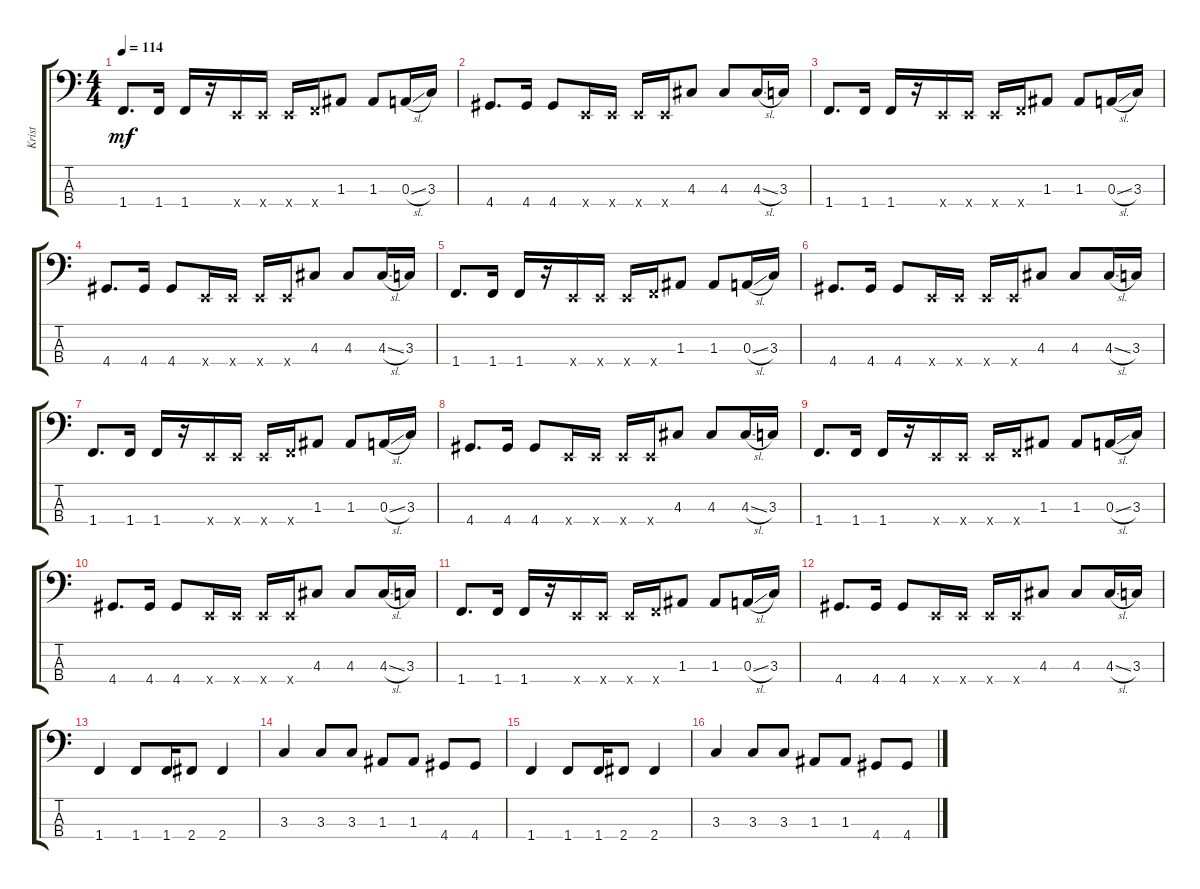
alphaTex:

\track ("Krist" "Krist") {instrument electricbasspick}
\staff {score tabs}
\tuning (G2 D2 A1 E1) {hide}
\ts (4 4)
\tempo 114
\clef f4
\ks c
1.4.8{d dy mf} 1.4.16 1.4.16 r.16 0.4{x}.16 0.4{x}.16 0.4{x}.16 1.4{x}.16 1.3.8 1.3.8 0.3{sl}.16 3.3.16 |
4.4.8{d} 4.4.16 4.4.8 0.4{x}.16 0.4{x}.16 0.4{x}.16 0.4{x}.16 4.3.8 4.3.8 4.3{sl}.16 3.3.16 |
1.4.8{d} 1.4.16 1.4.16 r.16 0.4{x}.16 0.4{x}.16 0.4{x}.16 1.4{x}.16 1.3.8 1.3.8 0.3{sl}.16 3.3.16 |
4.4.8{d} 4.4.16 4.4.8 0.4{x}.16 0.4{x}.16 0.4{x}.16 0.4{x}.16 4.3.8 4.3.8 4.3{sl}.16 3.3.16 |
1.4.8{d} 1.4.16 1.4.16 r.16 0.4{x}.16 0.4{x}.16 0.4{x}.16 1.4{x}.16 1.3.8 1.3.8 0.3{sl}.16 3.3.16 |
4.4.8{d} 4.4.16 4.4.8 0.4{x}.16 0.4{x}.16 0.4{x}.16 0.4{x}.16 4.3.8 4.3.8 4.3{sl}.16 3.3.16 |
1.4.8{d} 1.4.16 1.4.16 r.16 0.4{x}.16 0.4{x}.16 0.4{x}.16 1.4{x}.16 1.3.8 1.3.8 0.3{sl}.16 3.3.16 |
4.4.8{d} 4.4.16 4.4.8 0.4{x}.16 0.4{x}.16 0.4{x}.16 0.4{x}.16 4.3.8 4.3.8 4.3{sl}.16 3.3.16 |
1.4.8{d} 1.4.16 1.4.16 r.16 0.4{x}.16 0.4{x}.16 0.4{x}.16 1.4{x}.16 1.3.8 1.3.8 0.3{sl}.16 3.3.16 |
4.4.8{d} 4.4.16 4.4.8 0.4{x}.16 0.4{x}.16 0.4{x}.16 0.4{x}.16 4.3.8 4.3.8 4.3{sl}.16 3.3.16 |
1.4.8{d} 1.4.16 1.4.16 r.16 0.4{x}.16 0.4{x}.16 0.4{x}.16 1.4{x}.16 1.3.8 1.3.8 0.3{sl}.16 3.3.16 |
4.4.8{d} 4.4.16 4.4.8 0.4{x}.16 0.4{x}.16 0.4{x}.16 0.4{x}.16 4.3.8 4.3.8 4.3{sl}.16 3.3.16 |
1.4.4 1.4.8 1.4.16 2.4.8 2.4.4 |
3.3.4 3.3.8 3.3.8 1.3.8 1.3.8 4.4.8 4.4.8 |
1.4.4 1.4.8 1.4.16 2.4.8 2.4.4 |
3.3.4 3.3.8 3.3.8 1.3.8 1.3.8 4.4.8 4.4.8
